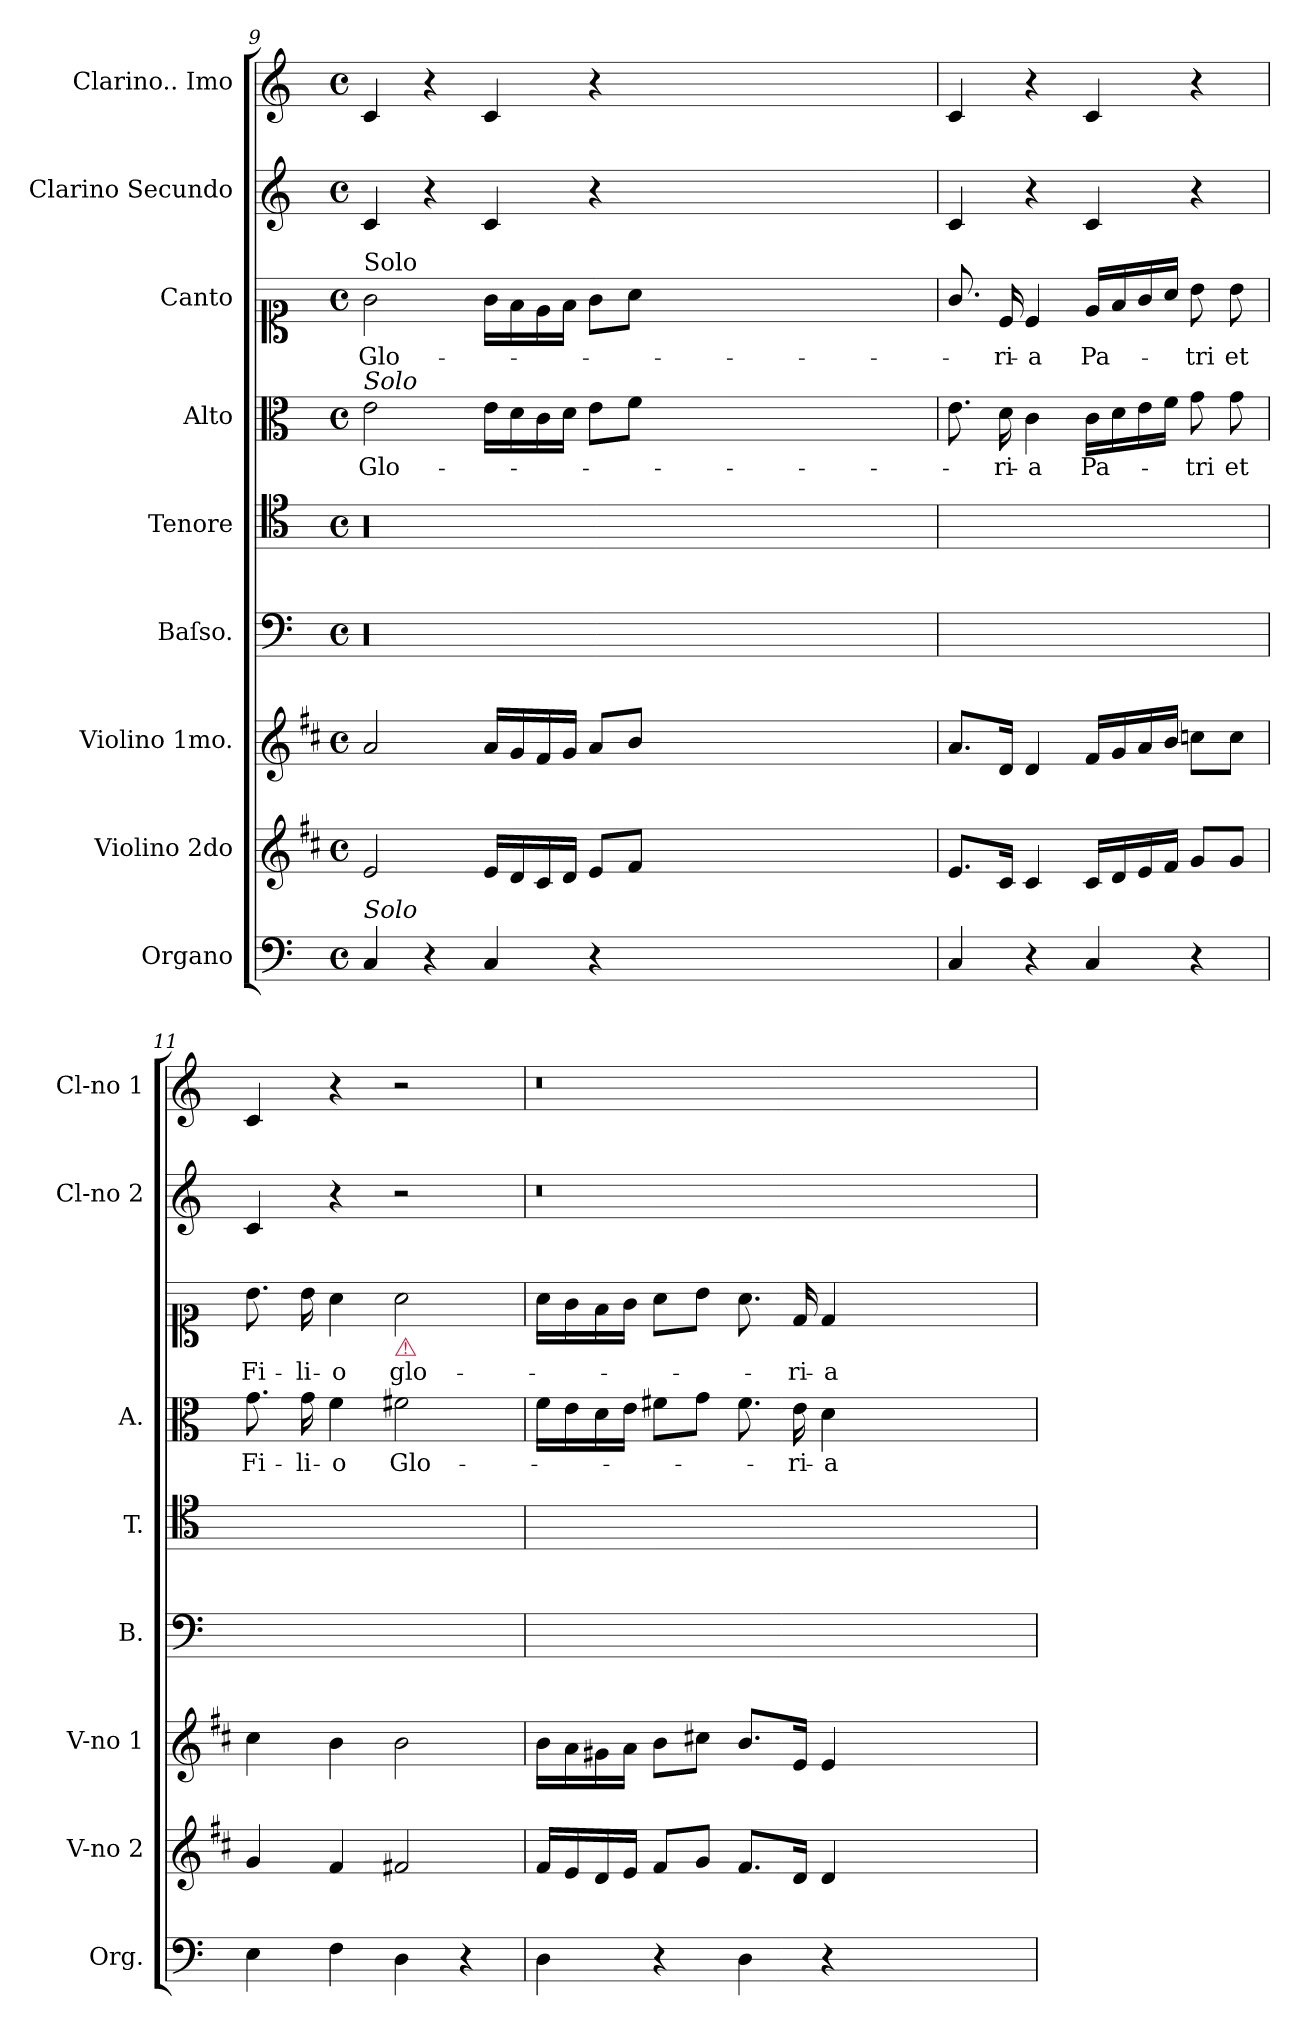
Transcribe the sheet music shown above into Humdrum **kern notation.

**kern	**kern	**kern	**kern	**kern	**kern	**text	**kern	**text	**kern	**kern
*part9	*part8	*part7	*part6	*part5	*part4	*part4	*part3	*part3	*part2	*part1
*staff9	*staff8	*staff7	*staff6	*staff5	*staff4	*staff4	*staff3	*staff3	*staff2	*staff1
*I"Organo	*I"Violino 2do	*I"Violino 1mo.	*I"Baſso.	*I"Tenore	*I"Alto	*	*I"Canto	*	*I"Clarino Secundo	*I"Clarino.. Imo
*I'Org.	*I'V-no 2	*I'V-no 1	*I'B.	*I'T.	*I'A.	*	*	*	*I'Cl-no 2	*I'Cl-no 1
*clefF4	*clefG2	*clefG2	*clefF4	*clefC4	*clefC3	*	*clefC1	*	*clefG2	*clefG2
*	*ITrd1c2	*ITrd1c2	*	*	*	*	*	*	*	*
*k[]	*k[]	*k[]	*k[]	*k[]	*k[]	*	*k[]	*	*k[]	*k[]
*C:	*C:	*C:	*C:	*C:	*C:	*	*C:	*	*C:	*C:
*M4/4	*M4/4	*M4/4	*M4/4	*M4/4	*M4/4	*	*M4/4	*	*M4/4	*M4/4
*met(c)	*met(c)	*met(c)	*met(c)	*met(c)	*met(c)	*	*met(c)	*	*met(c)	*met(c)
=9	=9	=9	=9	=9	=9	=9	=9	=9	=9	=9
!	!	!	!	!	!	!	!LO:TX:a:t=Solo	!	!	!
!	!	!	!	!	!LO:TX:a:i:t=Solo	!	!	!	!	!
!LO:TX:a:i:t=Solo	!	!	!	!	!	!	!	!	!	!
4C/	2d/	2g/	00r	00r	2e\	Glo-	2g\	Glo-	4c/	4c/
4r	.	.	.	.	.	.	.	.	4r	4r
4C/	16d/LL	16g/LL	.	.	16e\LL	.	16g\LL	.	4c/	4c/
.	16c/	16f/	.	.	16d\	.	16f\	.	.	.
.	16B/	16e/	.	.	16c\	.	16e\	.	.	.
.	16c/JJ	16f/JJ	.	.	16d\JJ	.	16f\JJ	.	.	.
4r	8d/L	8g/L	.	.	8e\L	.	8g\L	.	4r	4r
.	8e/J	8a/J	.	.	8f\J	.	8a\J	.	.	.
0.ryy	0.ryy	0.ryy	.	.	0.ryy	.	0.ryy	.	0.ryy	0.ryy
=10	=10	=10	=10	=10	=10	=10	=10	=10	=10	=10
4C/	8.d/L	8.g/L	1ryy	1ryy	8.e\	.	8.g/	.	4c/	4c/
.	16B/Jk	16c/Jk	.	.	16d\	-ri-	16c/	-ri-	.	.
4r	4B/	4c/	.	.	4c\	-a	4c/	-a	4r	4r
4C/	16B/LL	16e/LL	.	.	16c\LL	Pa-	16e/LL	Pa-	4c/	4c/
.	16c/	16f/	.	.	16d\	.	16f/	.	.	.
.	16d/	16g/	.	.	16e\	.	16g/	.	.	.
.	16e/JJ	16a/JJ	.	.	16f\JJ	.	16a/JJ	.	.	.
4r	8f/L	8b-X\L	.	.	8g\	-tri	8b\	-tri	4r	4r
.	8f/J	8b-\J	.	.	8g\	et	8b\	et	.	.
=11	=11	=11	=11	=11	=11	=11	=11	=11	=11	=11
4E\	4f/	4b\	1ryy	1ryy	8.g\	Fi-	8.b\	Fi-	4c/	4c/
.	.	.	.	.	16g\	-li-	16b\	-li-	.	.
4F\	4e/	4a\	.	.	4f\	-o	4a\	-o	4r	4r
!	!	!	!	!	!	!	!LO:TX:b:color=crimson:t=⚠	!	!	!
!	!	!	!	!	!	!	!	!LO:LY:i	!	!
4D\	2en/	2a\	.	.	2f#X\	Glo-	2a\	glo-	2r	2r
4r	.	.	.	.	.	.	.	.	.	.
=12	=12	=12	=12	=12	=12	=12	=12	=12	=12	=12
4D\	16e/LL	16a\LL	0ryy	0ryy	16f\LL	.	16a\LL	.	0r	0r
.	16d/	16g\	.	.	16e\	.	16g\	.	.	.
.	16c/	16f#X\	.	.	16d\	.	16f\	.	.	.
.	16d/JJ	16g\JJ	.	.	16e\JJ	.	16g\JJ	.	.	.
4r	8e/L	8a\L	.	.	8f#X\L	.	8a\L	.	.	.
.	8f/J	8bn\J	.	.	8g\J	.	8b\J	.	.	.
4D\	8.e/L	8.a/L	.	.	8.f#\	.	8.a\	.	.	.
!	!	!	!	!	!	!	!	!LO:LY:i	!	!
.	16c/Jk	16d/Jk	.	.	16e\	-ri-	16d/	-ri-	.	.
!	!	!	!	!	!	!	!	!LO:LY:i	!	!
4r	4c/	4d/	.	.	4d\	-a	4d/	-a	.	.
1ryy	1ryy	1ryy	.	.	1ryy	.	1ryy	.	.	.
=	=	=	=	=	=	=	=	=	=	=
*-	*-	*-	*-	*-	*-	*-	*-	*-	*-	*-
